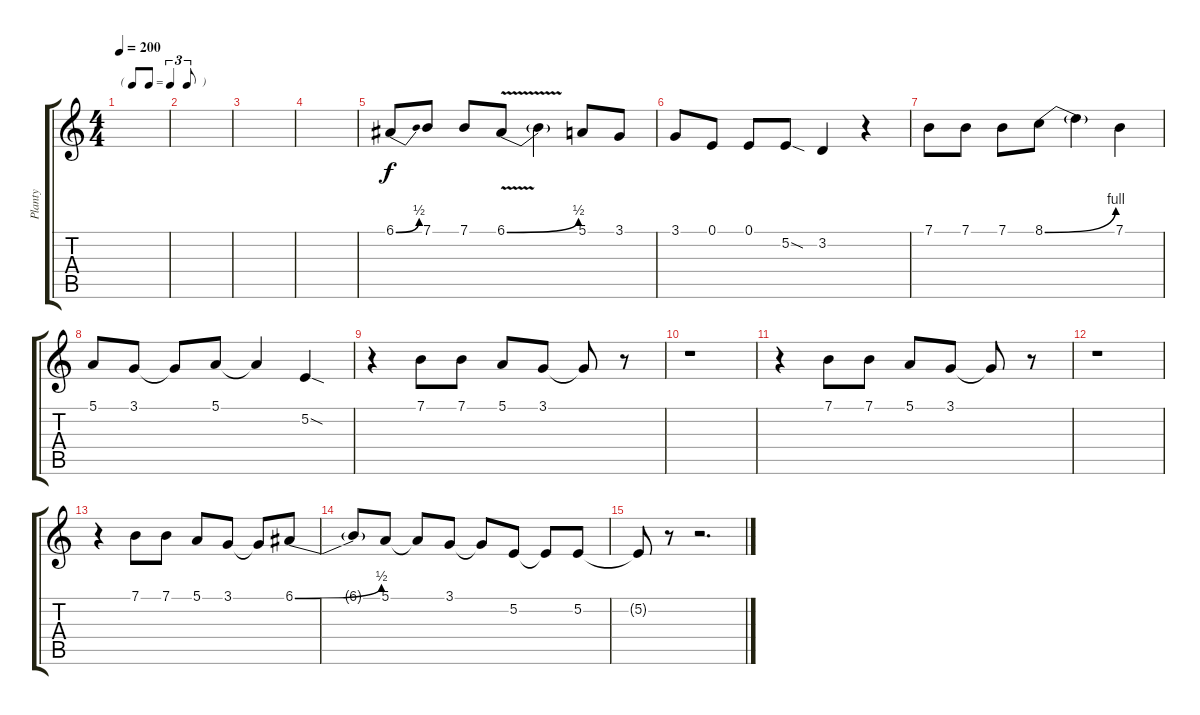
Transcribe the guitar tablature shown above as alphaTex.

\track ("Planty" "Planty") {instrument flute}
\staff {score tabs}
\tuning (E4 B3 G3 D3 A2 E2) {hide}
\ts (4 4)
\tf triplet8th
\tempo 200
\clef g2
\ks c
|
|
|
|
6.1{be (bend 0 0 60 2)}.8 7.1.8 7.1.8 6.1{be (bend 0 0 60 2) v}.8 6.1{t}.4 5.1.8 3.1.8 |
3.1.8 0.1.8 0.1.8 5.2{sod}.8 3.2.4 r.4 |
7.1.8 7.1.8 7.1.8 8.1{be (bend 0 0 60 4)}.8 8.1{t}.4 7.1.4 |
5.1.8 3.1.8 3.1{t}.8 5.1.8 5.1{t}.4 5.2{sod}.4 |
r.4 7.1.8 7.1.8 5.1.8 3.1.8 3.1{t}.8 r.8 |
r.1 |
r.4 7.1.8 7.1.8 5.1.8 3.1.8 3.1{t}.8 r.8 |
r.1 |
r.4 7.1.8 7.1.8 5.1.8 3.1.8 3.1{t}.8 6.1{be (bend 0 0 60 2)}.8 |
6.1{t}.8 5.1.8 5.1{t}.8 3.1.8 3.1{t}.8 5.2.8 5.2{t}.8 5.2.8 |
5.2{t}.8 r.8 r.2{d}
